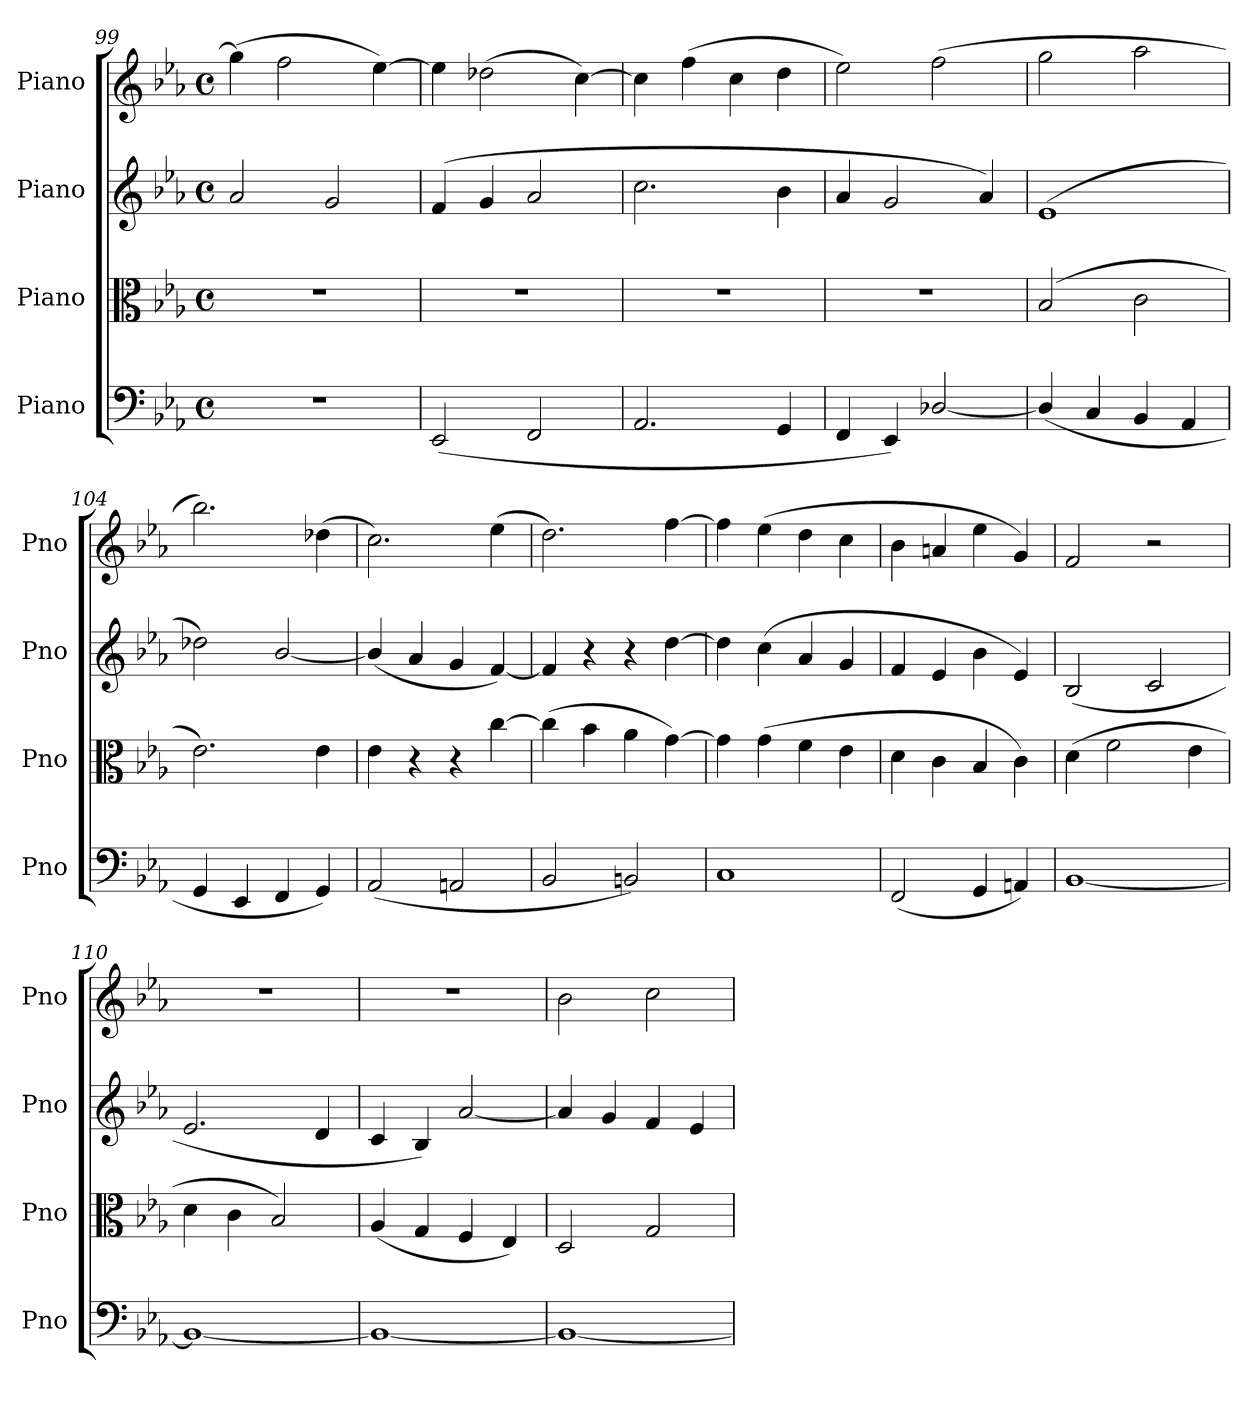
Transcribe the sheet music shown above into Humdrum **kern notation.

**kern	**kern	**kern	**kern
*part4	*part3	*part2	*part1
*staff4	*staff3	*staff2	*staff1
*I"Piano	*I"Piano	*I"Piano	*I"Piano
*I'Pno	*I'Pno	*I'Pno	*I'Pno
*clefF4	*clefC3	*clefG2	*clefG2
*k[b-e-a-]	*k[b-e-a-]	*k[b-e-a-]	*k[b-e-a-]
*M4/4	*M4/4	*M4/4	*M4/4
*met(c)	*met(c)	*met(c)	*met(c)
=99	=99	=99	=99
1r	1r	2a-/	(4gg\]
.	.	.	2ff\
.	.	2g/	.
.	.	.	[4ee-\)
=100	=100	=100	=100
(2EE-/	1r	(4f/	4ee-\]
.	.	4g/	(2dd-X\
2FF/	.	2a-/	.
.	.	.	[4cc\)
=101	=101	=101	=101
2.AA-/	1r	2.cc\	4cc\]
.	.	.	(4ff\
.	.	.	4cc\
4GG/	.	4b-\	4dd\
=102	=102	=102	=102
4FF/	1r	4a-/	2ee-\)
4EE-/)	.	2g/	.
[2D-X/	.	.	(2ff\
.	.	4a-/)	.
!!LO:LB:g=z
=103	=103	=103	=103
(4D-/]	(2B-/	(1e-	2gg\
4C/	.	.	.
4BB-/	2c\	.	2aa-\
4AA-/	.	.	.
=104	=104	=104	=104
4GG/	2.e-\)	2dd-X\)	2.bb-\)
4EE-/	.	.	.
4FF/	.	[2b-/	.
4GG/)	4e-\	.	(4dd-X\
=105	=105	=105	=105
(2AA-/	4e-\	(4b-/]	2.cc\)
.	4r	4a-/	.
2AAn/	4r	4g/	.
.	[4cc\	[4f/)	(4ee-\
=106	=106	=106	=106
2BB-/	(4cc\]	4f/]	2.dd\)
.	4b-\	4r	.
2BBn/)	4a-\	4r	.
.	[4g\)	[4dd\	[4ff\
=107	=107	=107	=107
1C	4g\]	4dd\]	4ff\]
.	(4g\	(4cc\	(4ee-\
.	4f\	4a-/	4dd\
.	4e-\	4g/	4cc\
=108	=108	=108	=108
(2FF/	4d\	4f/	4b-\
.	4c\	4e-/	4an/
4GG/	4B-/	4b-\	4ee-\
4AAn/)	4c\)	4e-/)	4g/)
=109	=109	=109	=109
[1BB-	(4d\	(2B-/	2f/
.	2f\	.	.
.	.	2c/	2r
.	4e-\	.	.
=110	=110	=110	=110
1BB-_	4d\	2.e-/	1r
.	4c\	.	.
.	2B-/)	.	.
.	.	4d/	.
=111	=111	=111	=111
1BB-_	(4A-/	4c/	1r
.	4G/	4B-/)	.
.	4F/	[2a-/	.
.	4E-/)	.	.
=112	=112	=112	=112
1BB-_	2D/	4a-/]	2b-\
.	.	4g/	.
.	2G/	4f/	2cc\
.	.	4e-/	.
=	=	=	=
*-	*-	*-	*-
